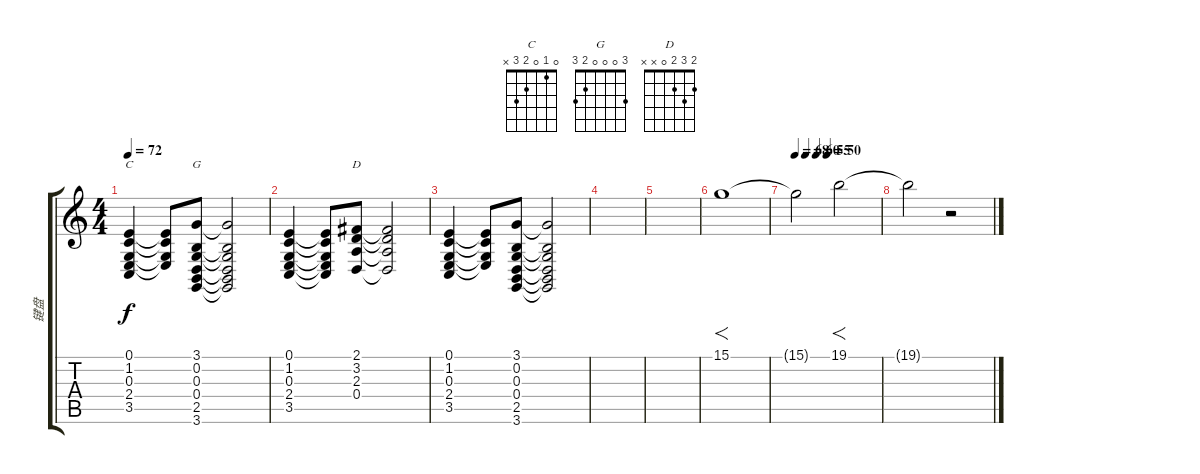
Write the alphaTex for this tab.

\track ("键盘" "键盘") {instrument stringensemble2}
\staff {score tabs}
\tuning (E4 B3 G3 D3 A2 E2) {hide}
\chord ("C" 0 1 0 2 3 x)
\chord ("G" 3 0 0 0 2 3)
\chord ("D" 2 3 2 0 x x)
\ts (4 4)
\tempo 72
\clef g2
\ks c
(0.1 1.2 0.3 2.4 3.5).4{ch "C" dy f} (0.1{t} 1.2{t} 0.3{t} 2.4{t}).8 (3.1 0.2 0.3 0.4 2.5 3.6).8{ch "G"} (3.1{t} 0.2{t} 0.3{t} 0.4{t} 2.5{t} 3.6{t}).2 |
(0.1 1.2 0.3 2.4 3.5).4 (0.1{t} 1.2{t} 0.3{t} 2.4{t} 3.5{t}).8 (2.1 3.2 2.3 0.4).8{ch "D"} (2.1{t} 3.2{t} 2.3{t} 0.4{t}).2 |
(0.1 1.2 0.3 2.4 3.5).4 (0.1{t} 1.2{t} 0.3{t} 2.4{t}).8 (3.1 0.2 0.3 0.4 2.5 3.6).8 (3.1{t} 0.2{t} 0.3{t} 0.4{t} 2.5{t} 3.6{t}).2 |
|
|
15.1.1{f volume 12} |
\tempo 68
\tempo (60 0.125)
\tempo (55 0.25)
\tempo (50 0.375)
15.1{t}.2 19.1.2{f} |
19.1{t}.2 r.2
